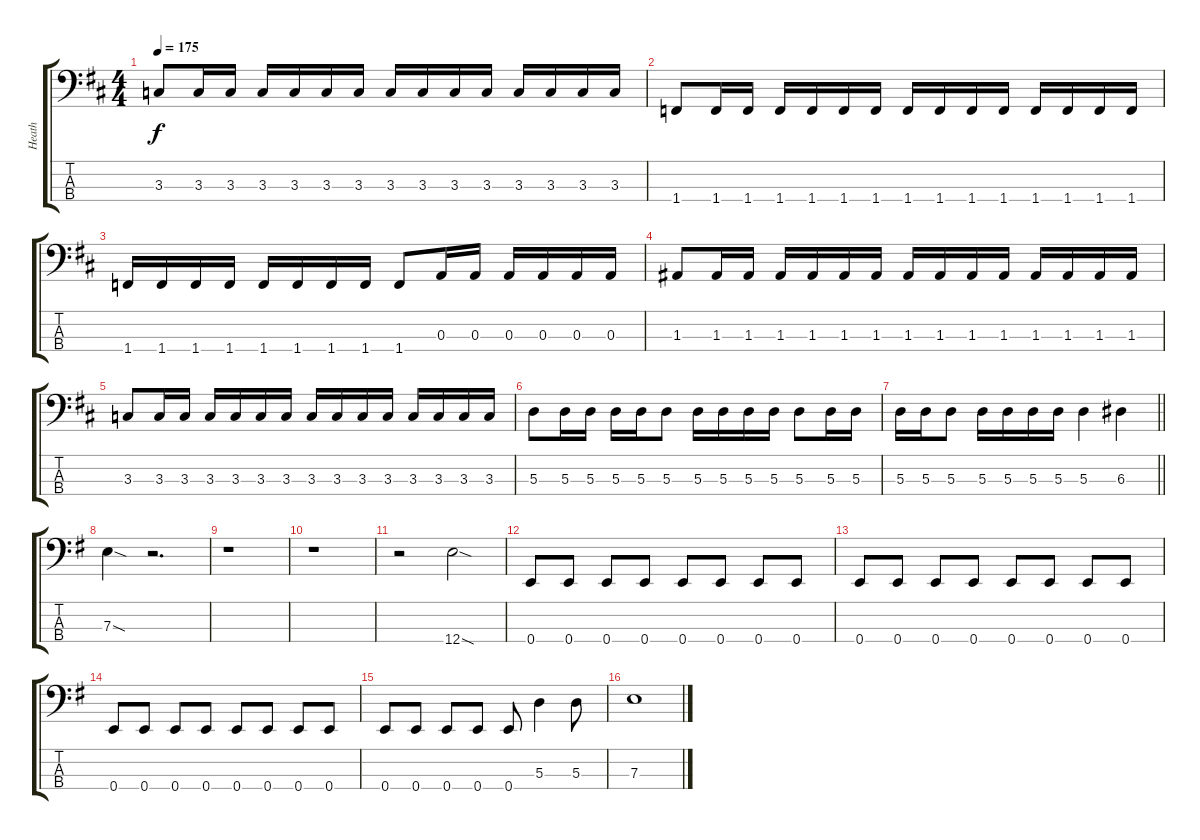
\track ("Heath" "Heath") {instrument electricbasspick}
\staff {score tabs}
\tuning (G2 D2 A1 E1) {hide}
\ts (4 4)
\tempo 175
\clef f4
\ks d
3.3.8{dy f} 3.3.16 3.3.16 3.3.16 3.3.16 3.3.16 3.3.16 3.3.16 3.3.16 3.3.16 3.3.16 3.3.16 3.3.16 3.3.16 3.3.16 |
1.4.8 1.4.16 1.4.16 1.4.16 1.4.16 1.4.16 1.4.16 1.4.16 1.4.16 1.4.16 1.4.16 1.4.16 1.4.16 1.4.16 1.4.16 |
1.4.16 1.4.16 1.4.16 1.4.16 1.4.16 1.4.16 1.4.16 1.4.16 1.4.8 0.3.16 0.3.16 0.3.16 0.3.16 0.3.16 0.3.16 |
1.3.8 1.3.16 1.3.16 1.3.16 1.3.16 1.3.16 1.3.16 1.3.16 1.3.16 1.3.16 1.3.16 1.3.16 1.3.16 1.3.16 1.3.16 |
3.3.8 3.3.16 3.3.16 3.3.16 3.3.16 3.3.16 3.3.16 3.3.16 3.3.16 3.3.16 3.3.16 3.3.16 3.3.16 3.3.16 3.3.16 |
5.3.8 5.3.16 5.3.16 5.3.16 5.3.16 5.3.8 5.3.16 5.3.16 5.3.16 5.3.16 5.3.8 5.3.16 5.3.16 |
\barLineRight lightlight
5.3.16 5.3.16 5.3.8 5.3.16 5.3.16 5.3.16 5.3.16 5.3.4 6.3.4 |
\ks g
7.3{sod}.4 r.2{d} |
r.1 |
r.1 |
r.2 12.4{sod}.2 |
0.4.8 0.4.8 0.4.8 0.4.8 0.4.8 0.4.8 0.4.8 0.4.8 |
0.4.8 0.4.8 0.4.8 0.4.8 0.4.8 0.4.8 0.4.8 0.4.8 |
0.4.8 0.4.8 0.4.8 0.4.8 0.4.8 0.4.8 0.4.8 0.4.8 |
0.4.8 0.4.8 0.4.8 0.4.8 0.4.8 5.3.4 5.3.8 |
7.3.1
